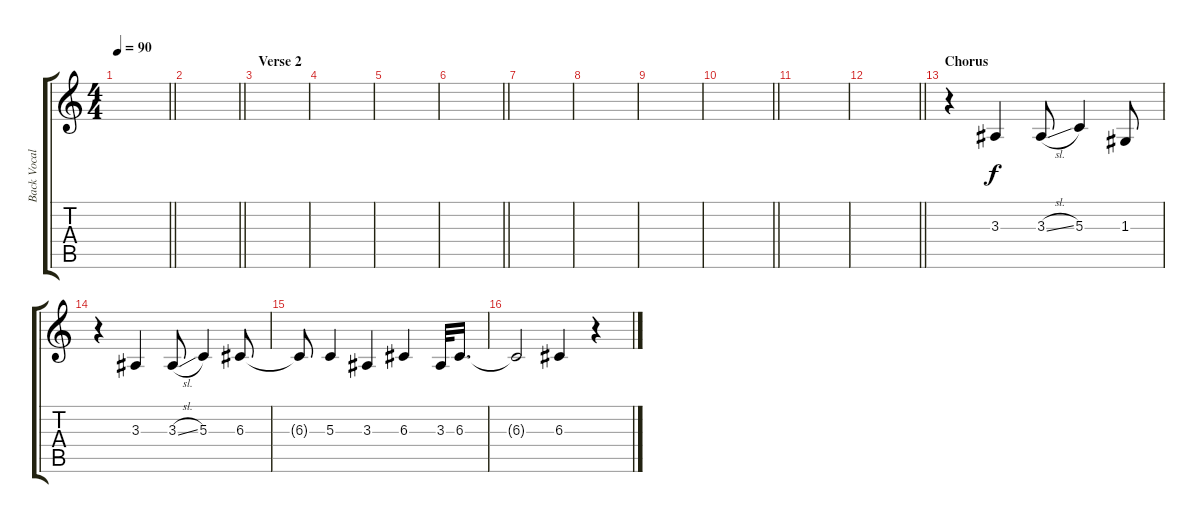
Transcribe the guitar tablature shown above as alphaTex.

\track ("Back Vocals" "Back Vocal") {instrument trombone}
\staff {score tabs}
\tuning (E4 B3 G3 D3 A2 E2) {hide}
\ts (4 4)
\tempo 90
\clef g2
\barLineRight lightlight
\ks c
|
\barLineRight lightlight
|
\section ("" "Verse 2")
|
|
|
\barLineRight lightlight
|
|
|
|
\barLineRight lightlight
|
|
\barLineRight lightlight
|
\section ("" "Chorus")
r.4 3.3.4 3.3{sl}.8 5.3.4 1.3.8 |
r.4 3.3.4 3.3{sl}.8 5.3.4 6.3.8 |
6.3{t}.8 5.3.4 3.3.4 6.3.4 3.3.32 6.3.16{d} |
6.3{t}.2 6.3.4 r.4
